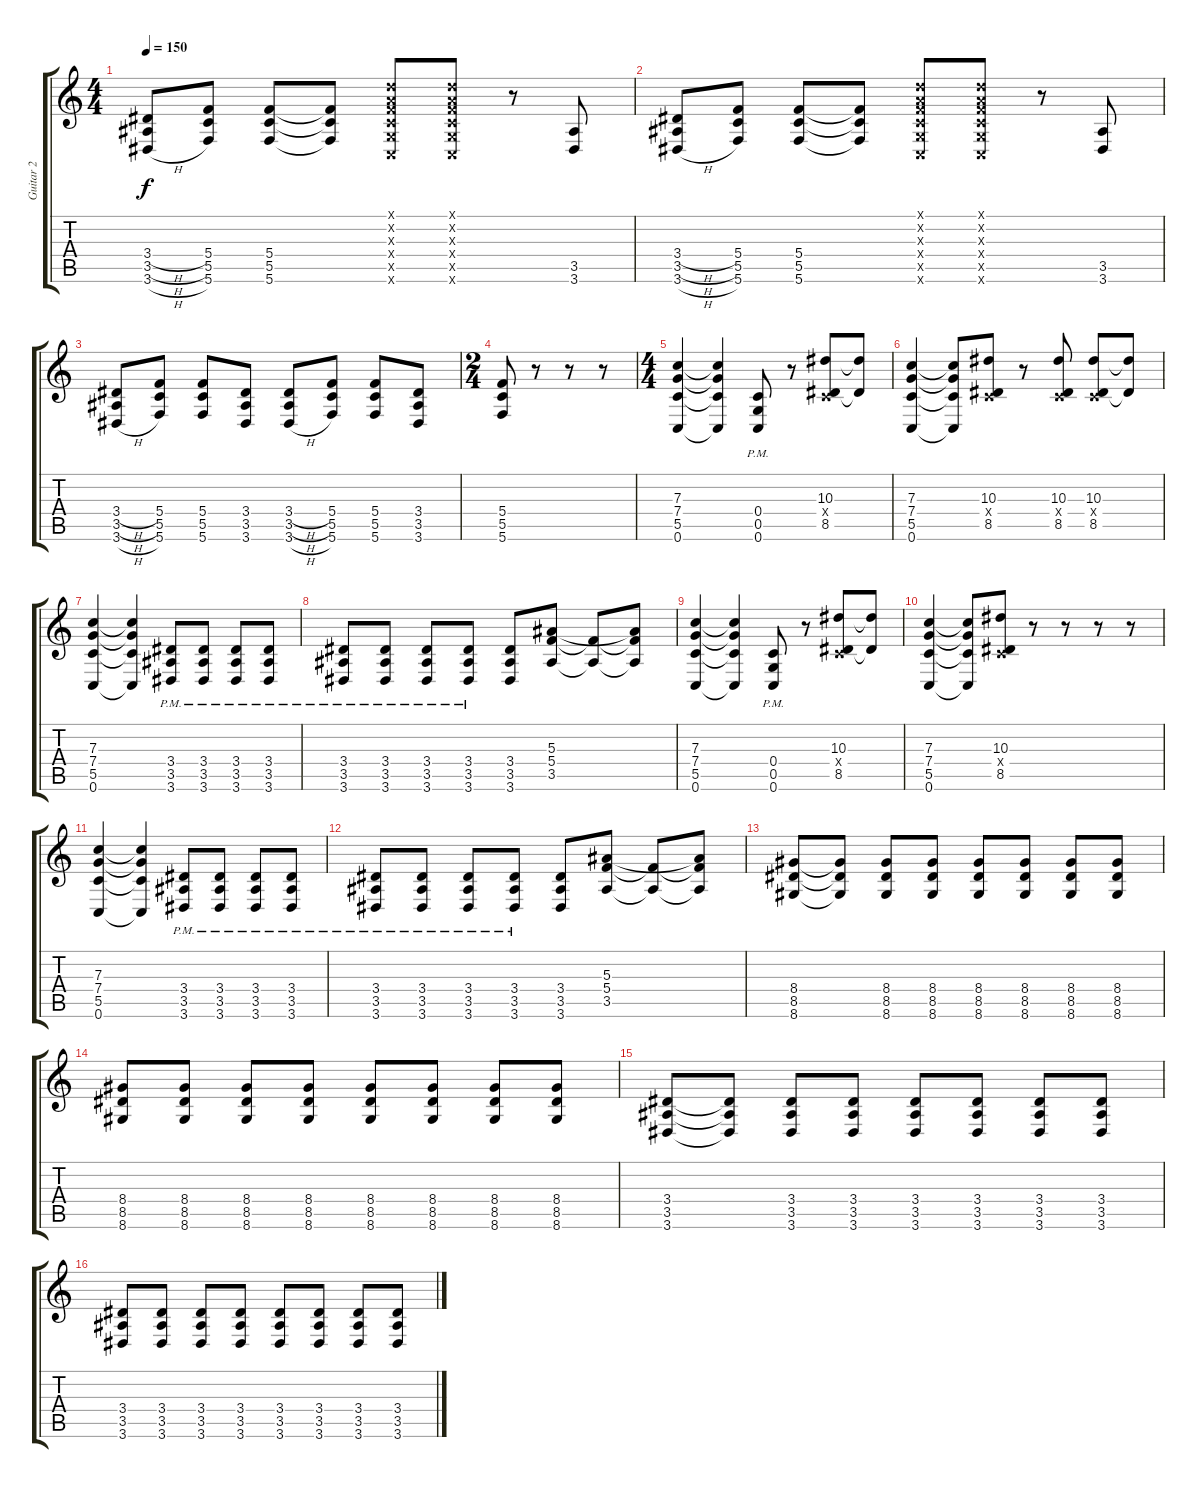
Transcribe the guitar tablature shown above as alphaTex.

\track ("Guitar 2" "Guitar 2") {instrument overdrivenguitar}
\staff {score tabs}
\tuning (D4 A3 F3 C3 G2 C2) {hide}
\ts (4 4)
\tempo 150
\clef g2
\ks c
(3.4{h} 3.5{h} 3.6{h}).8{dy f} (5.4 5.5 5.6).8 (5.4 5.5 5.6).8 (5.4{t} 5.5{t} 5.6{t}).8 (0.1{x} 0.2{x} 0.3{x} 0.4{x} 0.5{x} 0.6{x}).8 (0.1{x} 0.2{x} 0.3{x} 0.4{x} 0.5{x} 0.6{x}).8 r.8 (3.5 3.6).8 |
(3.4{h} 3.5{h} 3.6{h}).8 (5.4 5.5 5.6).8 (5.4 5.5 5.6).8 (5.4{t} 5.5{t} 5.6{t}).8 (0.1{x} 0.2{x} 0.3{x} 0.4{x} 0.5{x} 0.6{x}).8 (0.1{x} 0.2{x} 0.3{x} 0.4{x} 0.5{x} 0.6{x}).8 r.8 (3.5 3.6).8 |
(3.4{h} 3.5{h} 3.6{h}).8 (5.4 5.5 5.6).8 (5.4 5.5 5.6).8 (3.4 3.5 3.6).8 (3.4{h} 3.5{h} 3.6{h}).8 (5.4 5.5 5.6).8 (5.4 5.5 5.6).8 (3.4 3.5 3.6).8 |
\ts (2 4)
(5.4 5.5 5.6).8 r.8 r.8 r.8 |
\ts (4 4)
(7.3 7.4 5.5 0.6).4 (7.3{t} 7.4{t} 5.5{t} 0.6{t}).4 (0.4{pm} 0.5{pm} 0.6{pm}).8 r.8 (10.3 0.4{x} 8.5).8 (10.3{t} 8.5{t}).8 |
(7.3 7.4 5.5 0.6).4 (7.3{t} 7.4{t} 5.5{t} 0.6{t}).8 (10.3 0.4{x} 8.5).8 r.8 (10.3 0.4{x} 8.5).8 (10.3 0.4{x} 8.5).8 (10.3{t} 8.5{t}).8 |
(7.3 7.4 5.5 0.6).4 (7.3{t} 7.4{t} 5.5{t} 0.6{t}).4 (3.4{pm} 3.5{pm} 3.6{pm}).8 (3.4{pm} 3.5{pm} 3.6{pm}).8 (3.4{pm} 3.5{pm} 3.6{pm}).8 (3.4{pm} 3.5{pm} 3.6{pm}).8 |
(3.4{pm} 3.5{pm} 3.6{pm}).8 (3.4{pm} 3.5{pm} 3.6{pm}).8 (3.4{pm} 3.5{pm} 3.6{pm}).8 (3.4{pm} 3.5{pm} 3.6{pm}).8 (3.4 3.5 3.6).8 (5.3 5.4 3.5).8 (5.4{t} 3.5{t}).8 (5.3{t} 5.4{t} 3.5{t}).8 |
(7.3 7.4 5.5 0.6).4 (7.3{t} 7.4{t} 5.5{t} 0.6{t}).4 (0.4{pm} 0.5{pm} 0.6{pm}).8 r.8 (10.3 0.4{x} 8.5).8 (10.3{t} 8.5{t}).8 |
(7.3 7.4 5.5 0.6).4 (7.3{t} 7.4{t} 5.5{t} 0.6{t}).8 (10.3 0.4{x} 8.5).8 r.8 r.8 r.8 r.8 |
(7.3 7.4 5.5 0.6).4 (7.3{t} 7.4{t} 5.5{t} 0.6{t}).4 (3.4{pm} 3.5{pm} 3.6{pm}).8 (3.4{pm} 3.5{pm} 3.6{pm}).8 (3.4{pm} 3.5{pm} 3.6{pm}).8 (3.4{pm} 3.5{pm} 3.6{pm}).8 |
(3.4{pm} 3.5{pm} 3.6{pm}).8 (3.4{pm} 3.5{pm} 3.6{pm}).8 (3.4{pm} 3.5{pm} 3.6{pm}).8 (3.4{pm} 3.5{pm} 3.6{pm}).8 (3.4 3.5 3.6).8 (5.3 5.4 3.5).8 (5.4{t} 3.5{t}).8 (5.3{t} 5.4{t} 3.5{t}).8 |
(8.4 8.5 8.6).8 (8.4{t} 8.5{t} 8.6{t}).8 (8.4 8.5 8.6).8 (8.4 8.5 8.6).8 (8.4 8.5 8.6).8 (8.4 8.5 8.6).8 (8.4 8.5 8.6).8 (8.4 8.5 8.6).8 |
(8.4 8.5 8.6).8 (8.4 8.5 8.6).8 (8.4 8.5 8.6).8 (8.4 8.5 8.6).8 (8.4 8.5 8.6).8 (8.4 8.5 8.6).8 (8.4 8.5 8.6).8 (8.4 8.5 8.6).8 |
(3.4 3.5 3.6).8 (3.4{t} 3.5{t} 3.6{t}).8 (3.4 3.5 3.6).8 (3.4 3.5 3.6).8 (3.4 3.5 3.6).8 (3.4 3.5 3.6).8 (3.4 3.5 3.6).8 (3.4 3.5 3.6).8 |
(3.4 3.5 3.6).8 (3.4 3.5 3.6).8 (3.4 3.5 3.6).8 (3.4 3.5 3.6).8 (3.4 3.5 3.6).8 (3.4 3.5 3.6).8 (3.4 3.5 3.6).8 (3.4 3.5 3.6).8
